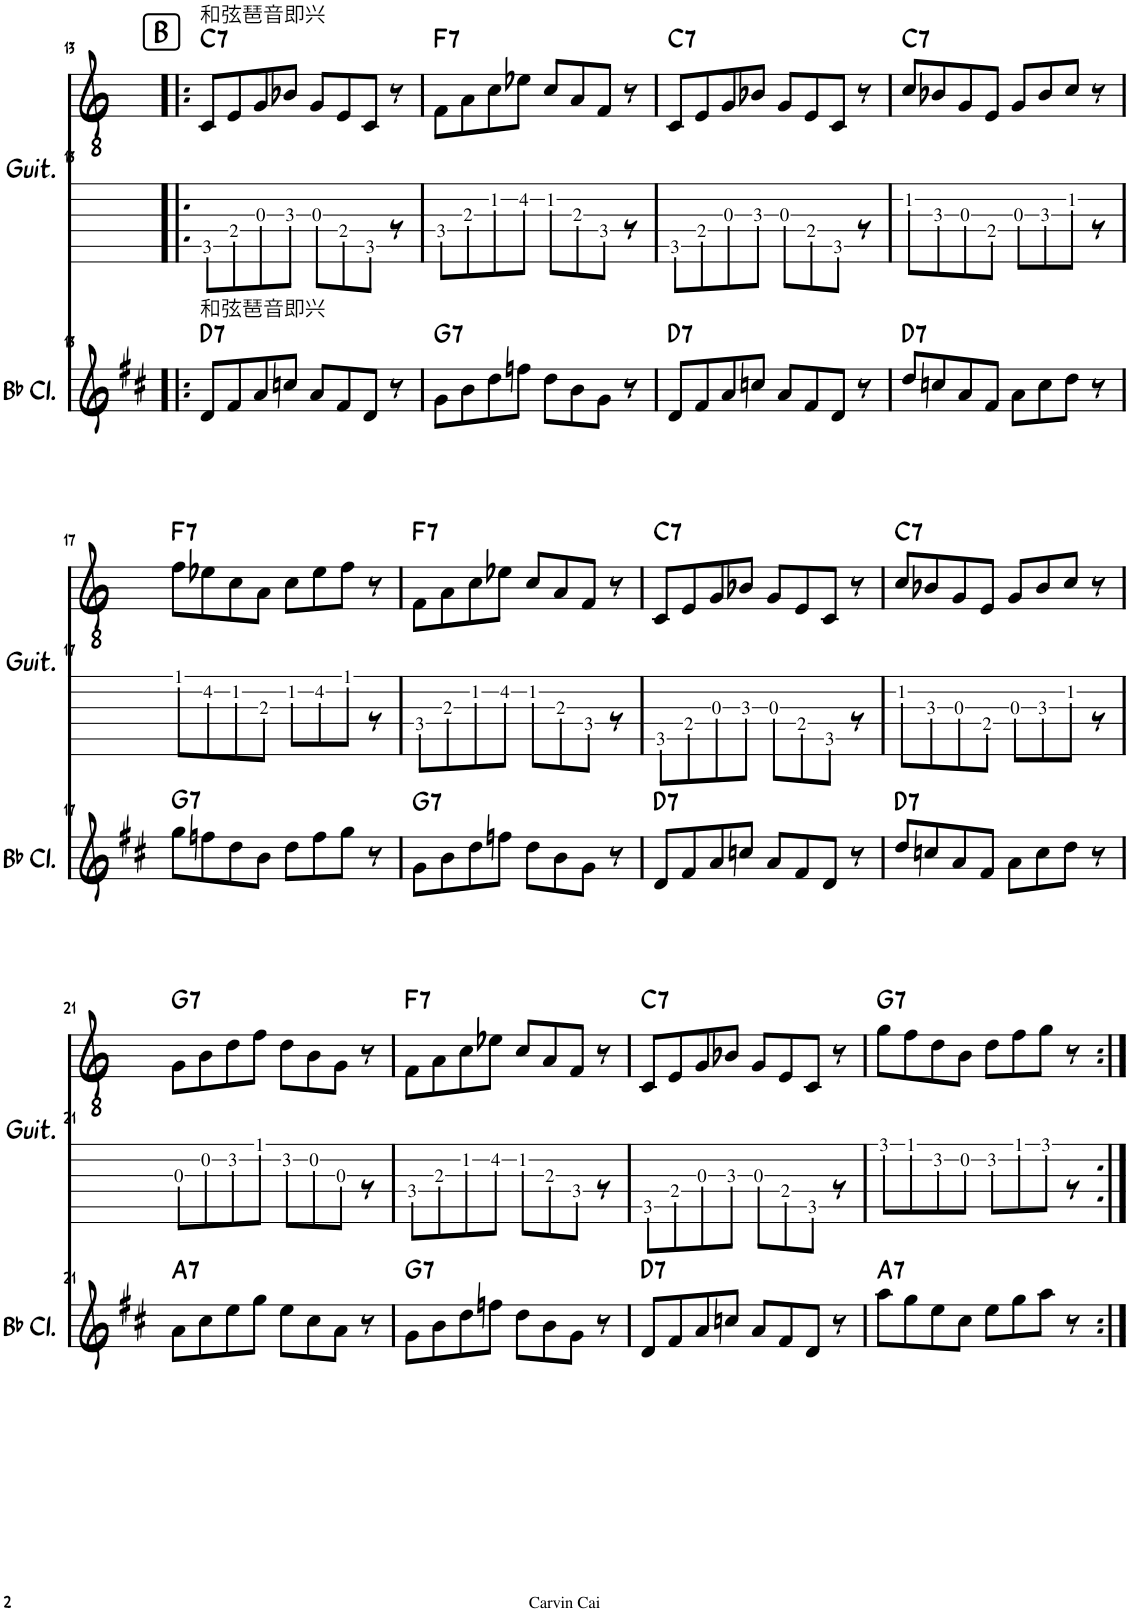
**kern	**harte	**kern	**kern	**harte
*part2	*part2	*part1	*part1	*part1
*staff3	*	*staff2	*staff1	*
*I"降B调单簧管	*	*I"原音吉他	*	*
!!LO:PB:g=z
*clefG2	*	*	*clefGv2	*
*Trd1c2	*	*	*	*
*k[f#c#]	*	*k[]	*k[]	*
*M4/4	*	*M4/4	*M4/4	*
!!LO:REH:place=s1:a:B:cj:fs=14:t=B
=13!|:	=13!|:	=13!|:	=13!|:	=13!|:
!	!	!	!LO:TX:a:t=和弦琶音即兴	!
!LO:TX:a:t=和弦琶音即兴	!LO:H:kt=7	!	!	!LO:H:kt=7
8d/L	D:7	8C\L	8C/L	C:7
8f#/	.	8E\	8E/	.
8a/	.	8G\	8G/	.
8ccn/J	.	8B-X\J	8B-X/J	.
8a/L	.	8G\L	8G/L	.
8f#/	.	8E\	8E/	.
8d/J	.	8C\J	8C/J	.
8r	.	8r	8r	.
=14	=14	=14	=14	=14
!	!LO:H:kt=7	!	!	!LO:H:kt=7
8g\L	G:7	8F\L	8F\L	F:7
8b\	.	8A\	8A\	.
8dd\	.	8c\	8c\	.
8ffn\J	.	8e-X\J	8e-X\J	.
8dd\L	.	8c\L	8c/L	.
8b\	.	8A\	8A/	.
8g\J	.	8F\J	8F/J	.
8r	.	8r	8r	.
=15	=15	=15	=15	=15
!	!LO:H:kt=7	!	!	!LO:H:kt=7
8d/L	D:7	8C\L	8C/L	C:7
8f#/	.	8E\	8E/	.
8a/	.	8G\	8G/	.
8ccn/J	.	8B-X\J	8B-X/J	.
8a/L	.	8G\L	8G/L	.
8f#/	.	8E\	8E/	.
8d/J	.	8C\J	8C/J	.
8r	.	8r	8r	.
=16	=16	=16	=16	=16
!	!LO:H:kt=7	!	!	!LO:H:kt=7
8dd/L	D:7	8c\L	8c/L	C:7
8ccn/	.	8B-X\	8B-X/	.
8a/	.	8G\	8G/	.
8f#/J	.	8E\J	8E/J	.
8a\L	.	8G\L	8G/L	.
8cc\	.	8B-\	8B-/	.
8dd\J	.	8c\J	8c/J	.
8r	.	8r	8r	.
!!LO:LB:g=z
=17	=17	=17	=17	=17
!	!LO:H:kt=7	!	!	!LO:H:kt=7
8gg\L	G:7	8f\L	8f\L	F:7
8ffn\	.	8e-X\	8e-X\	.
8dd\	.	8c\	8c\	.
8b\J	.	8A\J	8A\J	.
8dd\L	.	8c\L	8c\L	.
8ff\	.	8e-\	8e-\	.
8gg\J	.	8f\J	8f\J	.
8r	.	8r	8r	.
=18	=18	=18	=18	=18
!	!LO:H:kt=7	!	!	!LO:H:kt=7
8g\L	G:7	8F\L	8F\L	F:7
8b\	.	8A\	8A\	.
8dd\	.	8c\	8c\	.
8ffn\J	.	8e-X\J	8e-X\J	.
8dd\L	.	8c\L	8c/L	.
8b\	.	8A\	8A/	.
8g\J	.	8F\J	8F/J	.
8r	.	8r	8r	.
=19	=19	=19	=19	=19
!	!LO:H:kt=7	!	!	!LO:H:kt=7
8d/L	D:7	8C\L	8C/L	C:7
8f#/	.	8E\	8E/	.
8a/	.	8G\	8G/	.
8ccn/J	.	8B-X\J	8B-X/J	.
8a/L	.	8G\L	8G/L	.
8f#/	.	8E\	8E/	.
8d/J	.	8C\J	8C/J	.
8r	.	8r	8r	.
=20	=20	=20	=20	=20
!	!LO:H:kt=7	!	!	!LO:H:kt=7
8dd/L	D:7	8c\L	8c/L	C:7
8ccn/	.	8B-X\	8B-X/	.
8a/	.	8G\	8G/	.
8f#/J	.	8E\J	8E/J	.
8a\L	.	8G\L	8G/L	.
8cc\	.	8B-\	8B-/	.
8dd\J	.	8c\J	8c/J	.
8r	.	8r	8r	.
!!LO:LB:g=z
=21	=21	=21	=21	=21
!	!LO:H:kt=7	!	!	!LO:H:kt=7
8a\L	A:7	8G\L	8G\L	G:7
8cc#\	.	8B\	8B\	.
8ee\	.	8d\	8d\	.
8gg\J	.	8f\J	8f\J	.
8ee\L	.	8d\L	8d\L	.
8cc#\	.	8B\	8B\	.
8a\J	.	8G\J	8G\J	.
8r	.	8r	8r	.
=22	=22	=22	=22	=22
!	!LO:H:kt=7	!	!	!LO:H:kt=7
8g\L	G:7	8F\L	8F\L	F:7
8b\	.	8A\	8A\	.
8dd\	.	8c\	8c\	.
8ffn\J	.	8e-X\J	8e-X\J	.
8dd\L	.	8c\L	8c/L	.
8b\	.	8A\	8A/	.
8g\J	.	8F\J	8F/J	.
8r	.	8r	8r	.
=23	=23	=23	=23	=23
!	!LO:H:kt=7	!	!	!LO:H:kt=7
8d/L	D:7	8C\L	8C/L	C:7
8f#/	.	8E\	8E/	.
8a/	.	8G\	8G/	.
8ccn/J	.	8B-X\J	8B-X/J	.
8a/L	.	8G\L	8G/L	.
8f#/	.	8E\	8E/	.
8d/J	.	8C\J	8C/J	.
8r	.	8r	8r	.
=24	=24	=24	=24	=24
!	!LO:H:kt=7	!	!	!LO:H:kt=7
8aa\L	A:7	8g\L	8g\L	G:7
8gg\	.	8f\	8f\	.
8ee\	.	8d\	8d\	.
8cc#\J	.	8B\J	8B\J	.
8ee\L	.	8d\L	8d\L	.
8gg\	.	8f\	8f\	.
8aa\J	.	8g\J	8g\J	.
8r	.	8r	8r	.
=:|!	=:|!	=:|!	=:|!	=:|!
*-	*-	*-	*-	*-
